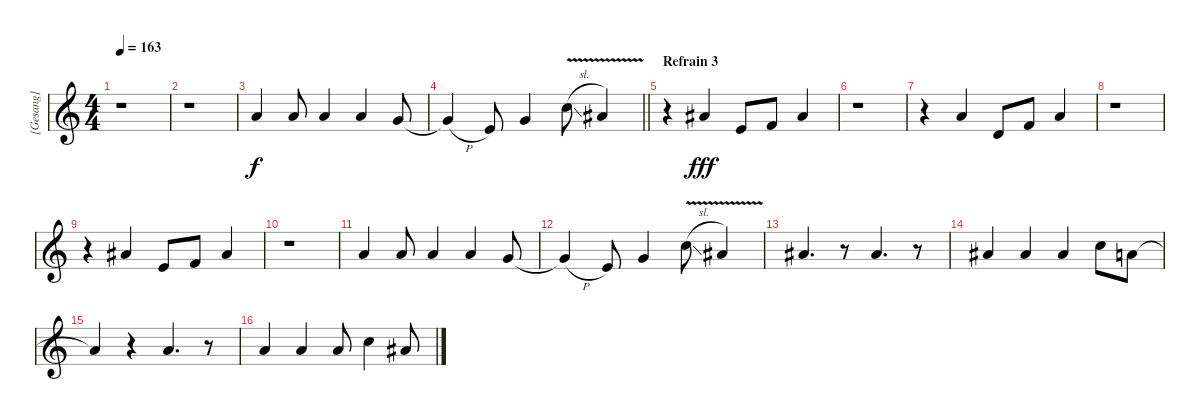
\track ("[Gesang]" "[Gesang]") {instrument altosax}
\staff {score}
\tuning (E4 B3 G3 D3 A2 E2) {hide}
\ts (4 4)
\tempo 163
\clef g2
\ks c
r.1{dy f} |
r.1 |
5.1.4 5.1.8 5.1.4 5.1.4 3.1.8 |
\barLineRight lightlight
3.1{h t}.4 0.1.8 3.1.4 8.1{v sl}.8 6.1{v}.4 |
\section ("" "Refrain 3")
r.4 6.1.4{dy fff} 5.2.8 6.2.8 6.1.4 |
r.1 |
r.4 5.1.4 3.2.8 6.2.8 5.1.4 |
r.1 |
r.4 6.1.4 5.2.8 6.2.8 6.1.4 |
r.1 |
5.1.4 5.1.8 5.1.4 5.1.4 3.1.8 |
3.1{h t}.4 0.1.8 3.1.4 8.1{v sl}.8 6.1{v}.4 |
6.1.4{d volume 16} r.8 6.1.4{d} r.8 |
6.1.4 6.1.4 6.1.4 8.1.8 5.1.8 |
5.1{t}.4 r.4 5.1.4{d} r.8 |
5.1.4 5.1.4 5.1.8 8.1.4 6.1.8
